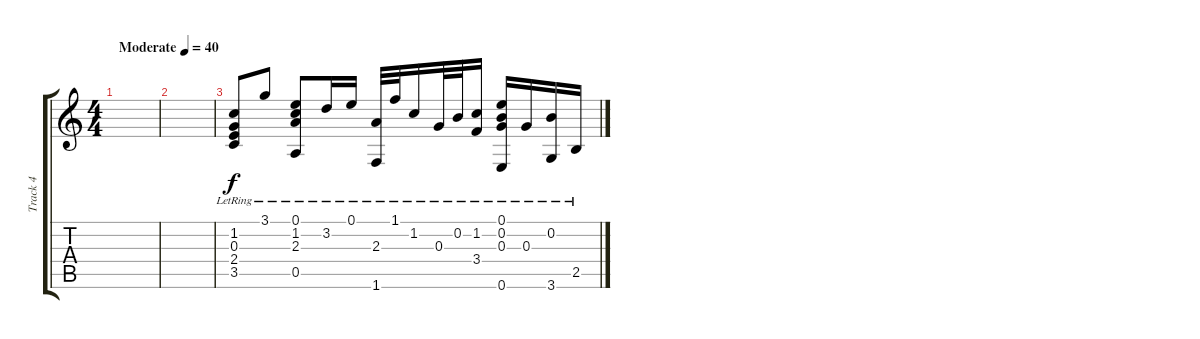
\track ("Track 4" "Track 4") {mute instrument acousticguitarnylon}
\staff {score tabs}
\tuning (E4 B3 G3 D3 A2 E2) {hide}
\ts (4 4)
\tempo (40 "Moderate")
\clef g2
\ks c
|
|
(1.2{lr} 0.3{lr} 2.4{lr} 3.5{lr}).8 3.1{lr}.8 (0.1{lr} 1.2{lr} 2.3{lr} 0.5{lr}).8 3.2{lr}.16 0.1{lr}.16 (2.3{lr} 1.6{lr}).32 1.1{lr}.32 1.2{lr}.16 0.3{lr}.32 0.2{lr}.32 (1.2{lr} 3.4).16 (0.1{lr} 0.2{lr} 0.3{lr} 0.6{lr}).16 0.3{lr}.16 (0.2{lr} 3.6{lr}).16 2.5{lr}.16
